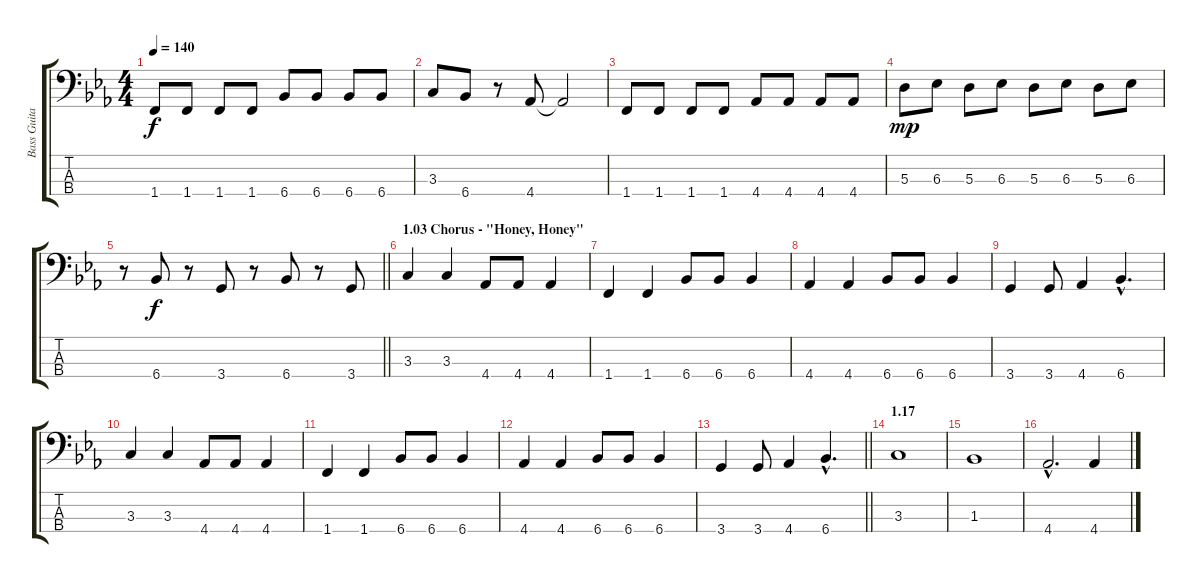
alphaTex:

\track ("Bass Guitar" "Bass Guita") {instrument electricbasspick}
\staff {score tabs}
\tuning (G2 D2 A1 E1) {hide}
\ts (4 4)
\tempo 140
\clef f4
\ks cminor
1.4.8{dy f} 1.4.8 1.4.8 1.4.8 6.4.8 6.4.8 6.4.8 6.4.8 |
3.3.8 6.4.8 r.8 4.4.8 4.4{t}.2 |
1.4.8 1.4.8 1.4.8 1.4.8 4.4.8 4.4.8 4.4.8 4.4.8 |
5.3.8{dy mp} 6.3.8 5.3.8 6.3.8 5.3.8 6.3.8 5.3.8 6.3.8 |
\barLineRight lightlight
r.8 6.4.8{dy f} r.8 3.4.8 r.8 6.4.8 r.8 3.4.8 |
\section ("" "1.03 Chorus - \"Honey, Honey\"")
3.3.4 3.3.4 4.4.8 4.4.8 4.4.4 |
1.4.4 1.4.4 6.4.8 6.4.8 6.4.4 |
4.4.4 4.4.4 6.4.8 6.4.8 6.4.4 |
3.4.4 3.4.8 4.4.4 6.4{hac}.4{d} |
3.3.4 3.3.4 4.4.8 4.4.8 4.4.4 |
1.4.4 1.4.4 6.4.8 6.4.8 6.4.4 |
4.4.4 4.4.4 6.4.8 6.4.8 6.4.4 |
\barLineRight lightlight
3.4.4 3.4.8 4.4.4 6.4{hac}.4{d} |
\section ("" "1.17")
3.3.1 |
1.3.1 |
4.4{hac}.2{d} 4.4.4
